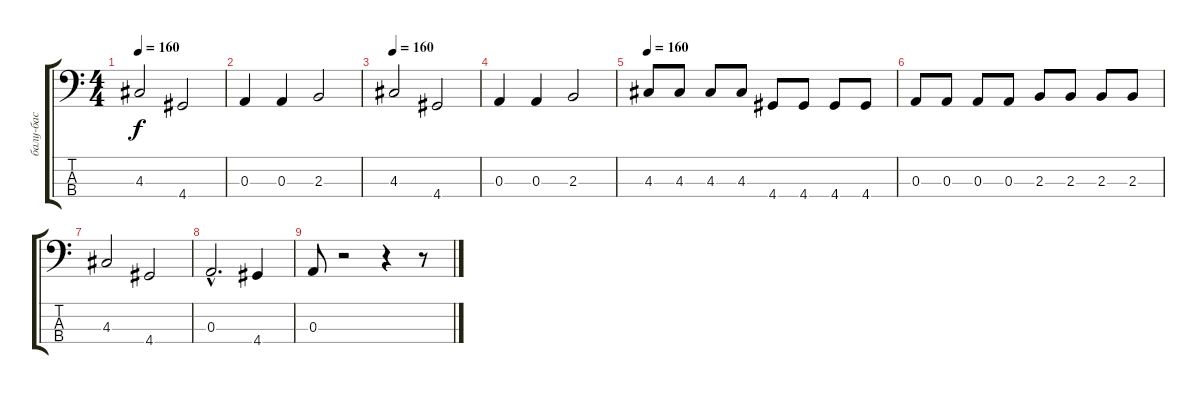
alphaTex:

\track ("балу-бас" "балу-бас") {instrument electricbassfinger}
\staff {score tabs}
\tuning (G2 D2 A1 E1) {hide}
\ts (4 4)
\tempo 160
\clef f4
\ks c
4.3.2{dy f} 4.4.2 |
0.3.4 0.3.4 2.3.2 |
\tempo 160
4.3.2 4.4.2 |
0.3.4 0.3.4 2.3.2 |
\tempo 160
4.3.8 4.3.8 4.3.8 4.3.8 4.4.8 4.4.8 4.4.8 4.4.8 |
0.3.8 0.3.8 0.3.8 0.3.8 2.3.8 2.3.8 2.3.8 2.3.8 |
4.3.2 4.4.2 |
0.3{hac}.2{d} 4.4.4 |
0.3.8 r.2 r.4 r.8
